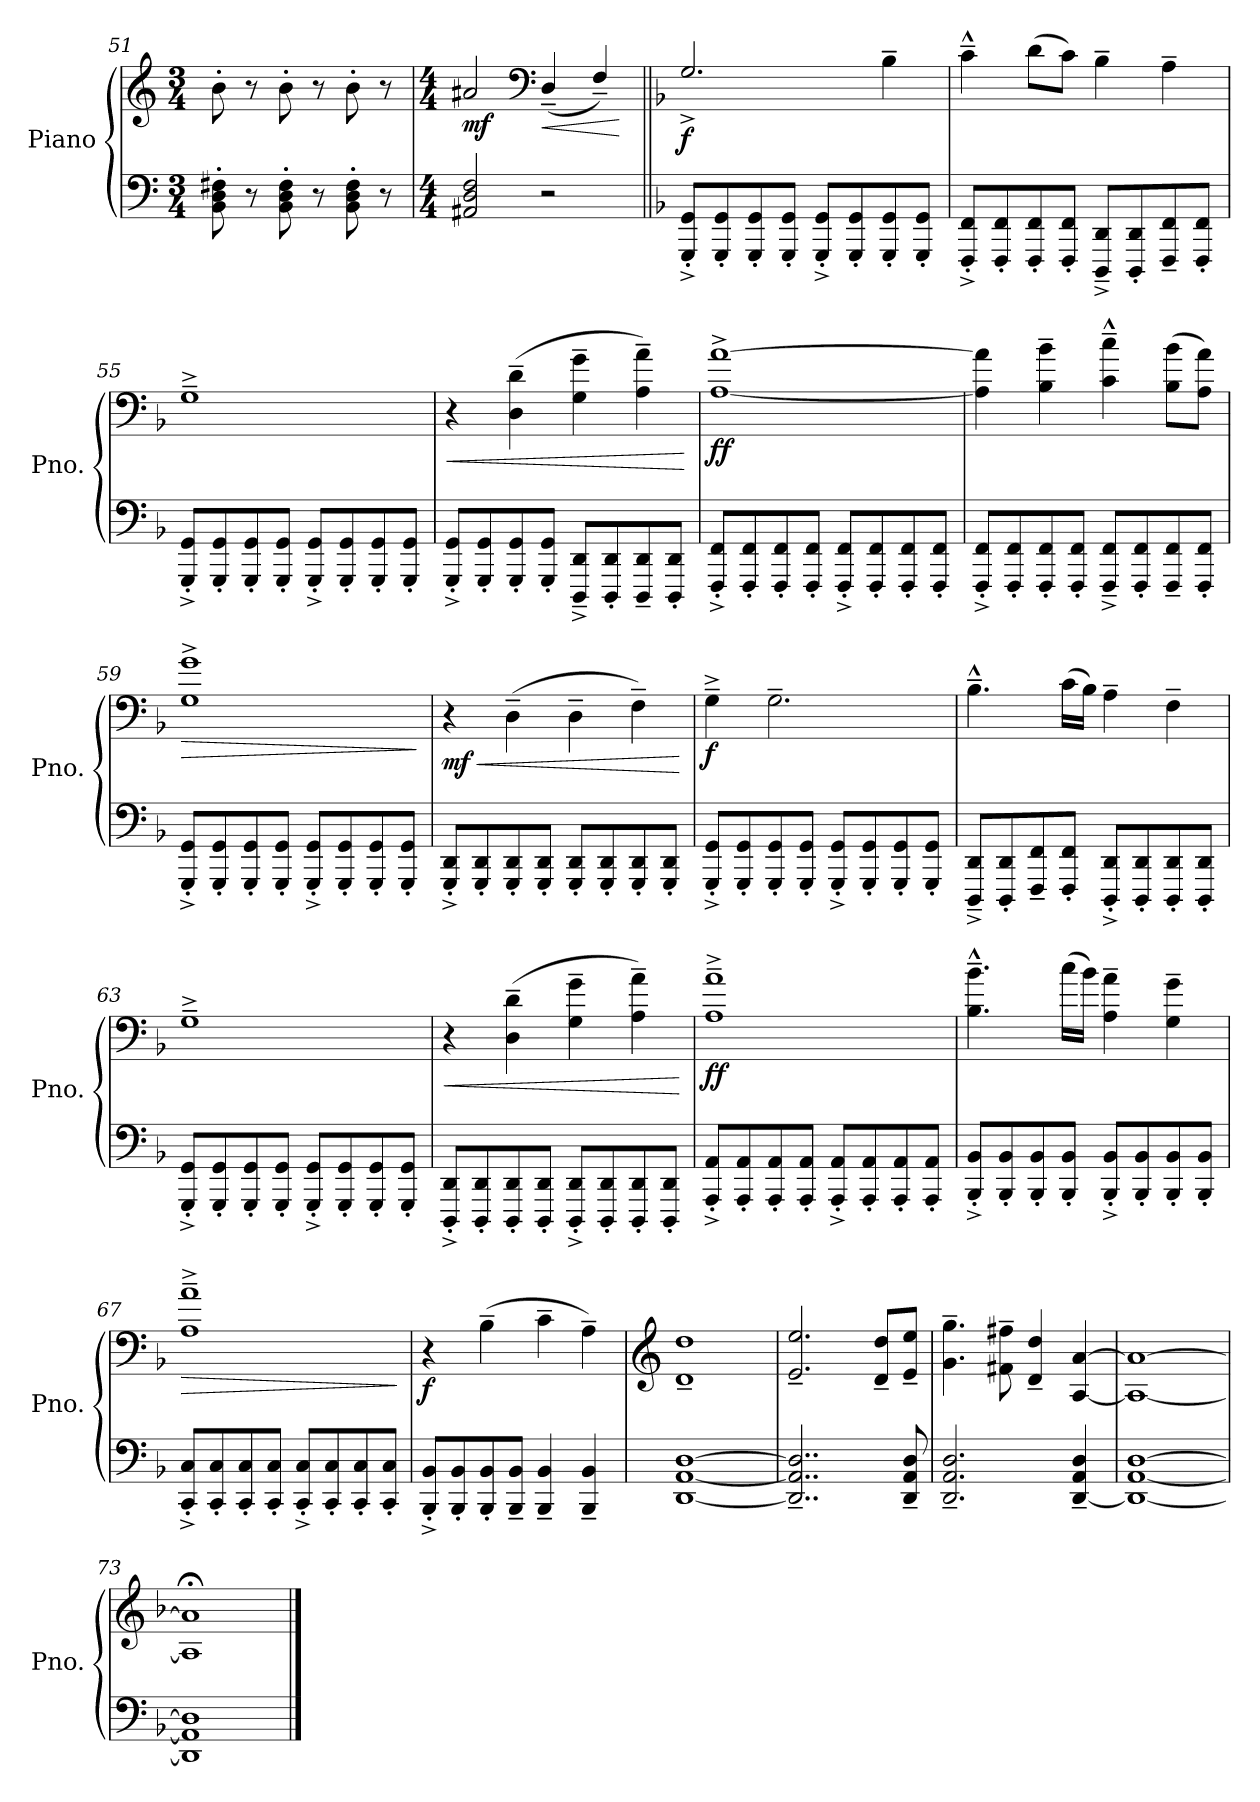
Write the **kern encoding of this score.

**kern	**kern	**dynam
*part1	*part1	*part1
*staff2	*staff1	*staff1/2
*I"Piano	*	*
*I'Pno.	*	*
*clefF4	*clefG2	*
*k[]	*k[]	*
*M3/4	*M3/4	*
=51	=51	=51
8BB\' 8D\' 8F#X\'	8b'\	.
8r	8r	.
8BB\' 8D\' 8F#\'	8b'\	.
8r	8r	.
8BB\' 8D\' 8F#\'	8b'\	.
8r	8r	.
=52	=52	=52
*M4/4	*M4/4	*
!	!	!LO:DY:b
2AA#X/ 2D/ 2F/	2a#X/	mf
*	*clefF4	*
!	!	!LO:HP:b
2r	(>4D~/	<
.	4F~/)	.
.	.	[
!!LO:PB:g=z
=53||	=53||	=53||
*k[b-]	*k[b-]	*
!	!	!LO:DY:b
8GGG/'^ 8GG/'^L	2.G^/	f
8GGG/' 8GG/'	.	.
8GGG/' 8GG/'	.	.
8GGG/' 8GG/'J	.	.
8GGG/'^ 8GG/'^L	.	.
8GGG/' 8GG/'	.	.
8GGG/' 8GG/'	4B-~\	.
8GGG/' 8GG/'J	.	.
=54	=54	=54
8FFF/'^ 8FF/'^L	4c^^~\	.
8FFF/' 8FF/'	.	.
8FFF/' 8FF/'	(8d\L	.
8FFF/' 8FF/'J	8c\J)	.
8DDD/^~ 8DD/^~L	4B-~\	.
8DDD/' 8DD/'	.	.
8FFF/~ 8FF/~	4A~\	.
8FFF/' 8FF/'J	.	.
=55	=55	=55
8GGG/'^ 8GG/'^L	1G^~	.
8GGG/' 8GG/'	.	.
8GGG/' 8GG/'	.	.
8GGG/' 8GG/'J	.	.
8GGG/'^ 8GG/'^L	.	.
8GGG/' 8GG/'	.	.
8GGG/' 8GG/'	.	.
8GGG/' 8GG/'J	.	.
=56	=56	=56
!	!	!LO:HP:b
8GGG/'^ 8GG/'^L	4r	<
8GGG/' 8GG/'	.	.
8GGG/' 8GG/'	(4D\~ 4d\~	.
8GGG/' 8GG/'J	.	.
8DDD/^~ 8DD/^~L	4G\~ 4g\~	.
8DDD/' 8DD/'	.	.
8DDD/~ 8DD/~	4A\~ 4a\~)	.
8DDD/' 8DD/'J	.	.
.	.	[
!!LO:LB:g=z
=57	=57	=57
!	!	!LO:DY:b
8FFF/'^ 8FF/'^L	[1A^ [1a^	ff
8FFF/' 8FF/'	.	.
8FFF/' 8FF/'	.	.
8FFF/' 8FF/'J	.	.
8FFF/'^ 8FF/'^L	.	.
8FFF/' 8FF/'	.	.
8FFF/' 8FF/'	.	.
8FFF/' 8FF/'J	.	.
=58	=58	=58
8FFF/'^ 8FF/'^L	4A\] 4a\]	.
8FFF/' 8FF/'	.	.
8FFF/' 8FF/'	4B-\~ 4b-\~	.
8FFF/' 8FF/'J	.	.
8FFF/^~ 8FF/^~L	4c\~^^ 4cc\~^^	.
8FFF/' 8FF/'	.	.
8FFF/~ 8FF/~	(8B-\ 8b-\L	.
8FFF/' 8FF/'J	8A\ 8a\J)	.
=59	=59	=59
!	!	!LO:HP:b
8GGG/'^ 8GG/'^L	1G^ 1g^	>
8GGG/' 8GG/'	.	.
8GGG/' 8GG/'	.	.
8GGG/' 8GG/'J	.	.
8GGG/'^ 8GG/'^L	.	.
8GGG/' 8GG/'	.	.
8GGG/' 8GG/'	.	.
8GGG/' 8GG/'J	.	.
.	.	]
=60	=60	=60
!	!	!LO:HP:b
!	!	!LO:DY:n=1:b
8GGG/'^ 8DD/'^L	4r	< mf
8GGG/' 8DD/'	.	.
8GGG/' 8DD/'	(4D~\	.
8GGG/' 8DD/'J	.	.
8GGG/' 8DD/'L	4D~\	.
8GGG/' 8DD/'	.	.
8GGG/' 8DD/'	4F~\)	.
8GGG/' 8DD/'J	.	.
.	.	[
!!LO:LB:g=z
=61	=61	=61
!	!	!LO:DY:b
8GGG/'^ 8GG/'^L	4G~^\	f
8GGG/' 8GG/'	.	.
8GGG/' 8GG/'	2.G~\	.
8GGG/' 8GG/'J	.	.
8GGG/'^ 8GG/'^L	.	.
8GGG/' 8GG/'	.	.
8GGG/' 8GG/'	.	.
8GGG/' 8GG/'J	.	.
=62	=62	=62
8DDD/^~ 8DD/^~L	4.B-^^~\	.
8DDD/' 8DD/'	.	.
8FFF/~ 8FF/~	.	.
8FFF/' 8FF/'J	(16c\LL	.
.	16B-\JJ)	.
8DDD/'^ 8DD/'^L	4A~\	.
8DDD/' 8DD/'	.	.
8DDD/' 8DD/'	4F~\	.
8DDD/' 8DD/'J	.	.
=63	=63	=63
8GGG/'^ 8GG/'^L	1G^~	.
8GGG/' 8GG/'	.	.
8GGG/' 8GG/'	.	.
8GGG/' 8GG/'J	.	.
8GGG/'^ 8GG/'^L	.	.
8GGG/' 8GG/'	.	.
8GGG/' 8GG/'	.	.
8GGG/' 8GG/'J	.	.
=64	=64	=64
!	!	!LO:HP:b
8DDD/'^ 8DD/'^L	4r	<
8DDD/' 8DD/'	.	.
8DDD/' 8DD/'	(4D\~ 4d\~	.
8DDD/' 8DD/'J	.	.
8DDD/'^ 8DD/'^L	4G\~ 4g\~	.
8DDD/' 8DD/'	.	.
8DDD/' 8DD/'	4A\~ 4a\~)	.
8DDD/' 8DD/'J	.	.
.	.	[
!!LO:LB:g=z
=65	=65	=65
!	!	!LO:DY:b
8AAA/'^ 8AA/'^L	1A^~ 1a^~	ff
8AAA/' 8AA/'	.	.
8AAA/' 8AA/'	.	.
8AAA/' 8AA/'J	.	.
8AAA/'^ 8AA/'^L	.	.
8AAA/' 8AA/'	.	.
8AAA/' 8AA/'	.	.
8AAA/' 8AA/'J	.	.
=66	=66	=66
8BBB-/'^ 8BB-/'^L	4.B-\^^~ 4.b-\^^~	.
8BBB-/' 8BB-/'	.	.
8BBB-/' 8BB-/'	.	.
8BBB-/' 8BB-/'J	(16cc\LL	.
.	16b-\JJ)	.
8BBB-/'^ 8BB-/'^L	4A\~ 4a\~	.
8BBB-/' 8BB-/'	.	.
8BBB-/' 8BB-/'	4G\~ 4g\~	.
8BBB-/' 8BB-/'J	.	.
=67	=67	=67
!	!	!LO:HP:b
8CC/'^ 8C/'^L	1A~^ 1a~^	>
8CC/' 8C/'	.	.
8CC/' 8C/'	.	.
8CC/' 8C/'J	.	.
8CC/'^ 8C/'^L	.	.
8CC/' 8C/'	.	.
8CC/' 8C/'	.	.
8CC/' 8C/'J	.	.
.	.	]
=68	=68	=68
!	!	!LO:DY:b
8BBB-/'^ 8BB-/'^L	4r	f
8BBB-/' 8BB-/'	.	.
8BBB-/' 8BB-/'	(4B-~\	.
8BBB-/~ 8BB-/~J	.	.
4BBB-/~ 4BB-/~	4c~\	.
4BBB-/~ 4BB-/~	4A~\)	.
!!LO:LB:g=z
=69	=69	=69
*	*clefG2	*
[1DD [1AA [1D	1d~ 1dd~	.
=70	=70	=70
2..DD/]~ 2..AA/]~ 2..D/]~	2.e/~ 2.ee/~	.
.	8d/~ 8dd/~L	.
8DD/~ 8AA/~ 8D/~	8e/~ 8ee/~J	.
=71	=71	=71
2.DD/~ 2.AA/~ 2.D/~	4.g\~ 4.gg\~	.
.	8f#X\~ 8ff#X\~	.
.	4d/~ 4dd/~	.
[4DD/~ 4AA/~ 4D/~	[4A/ [4a/	.
=72	=72	=72
1DD_ [1AA [1D	1A_ 1a_	.
=73	=73	=73
1DD] 1AA] 1D]	1A];< 1a];<	.
==	==	==
*-	*-	*-
